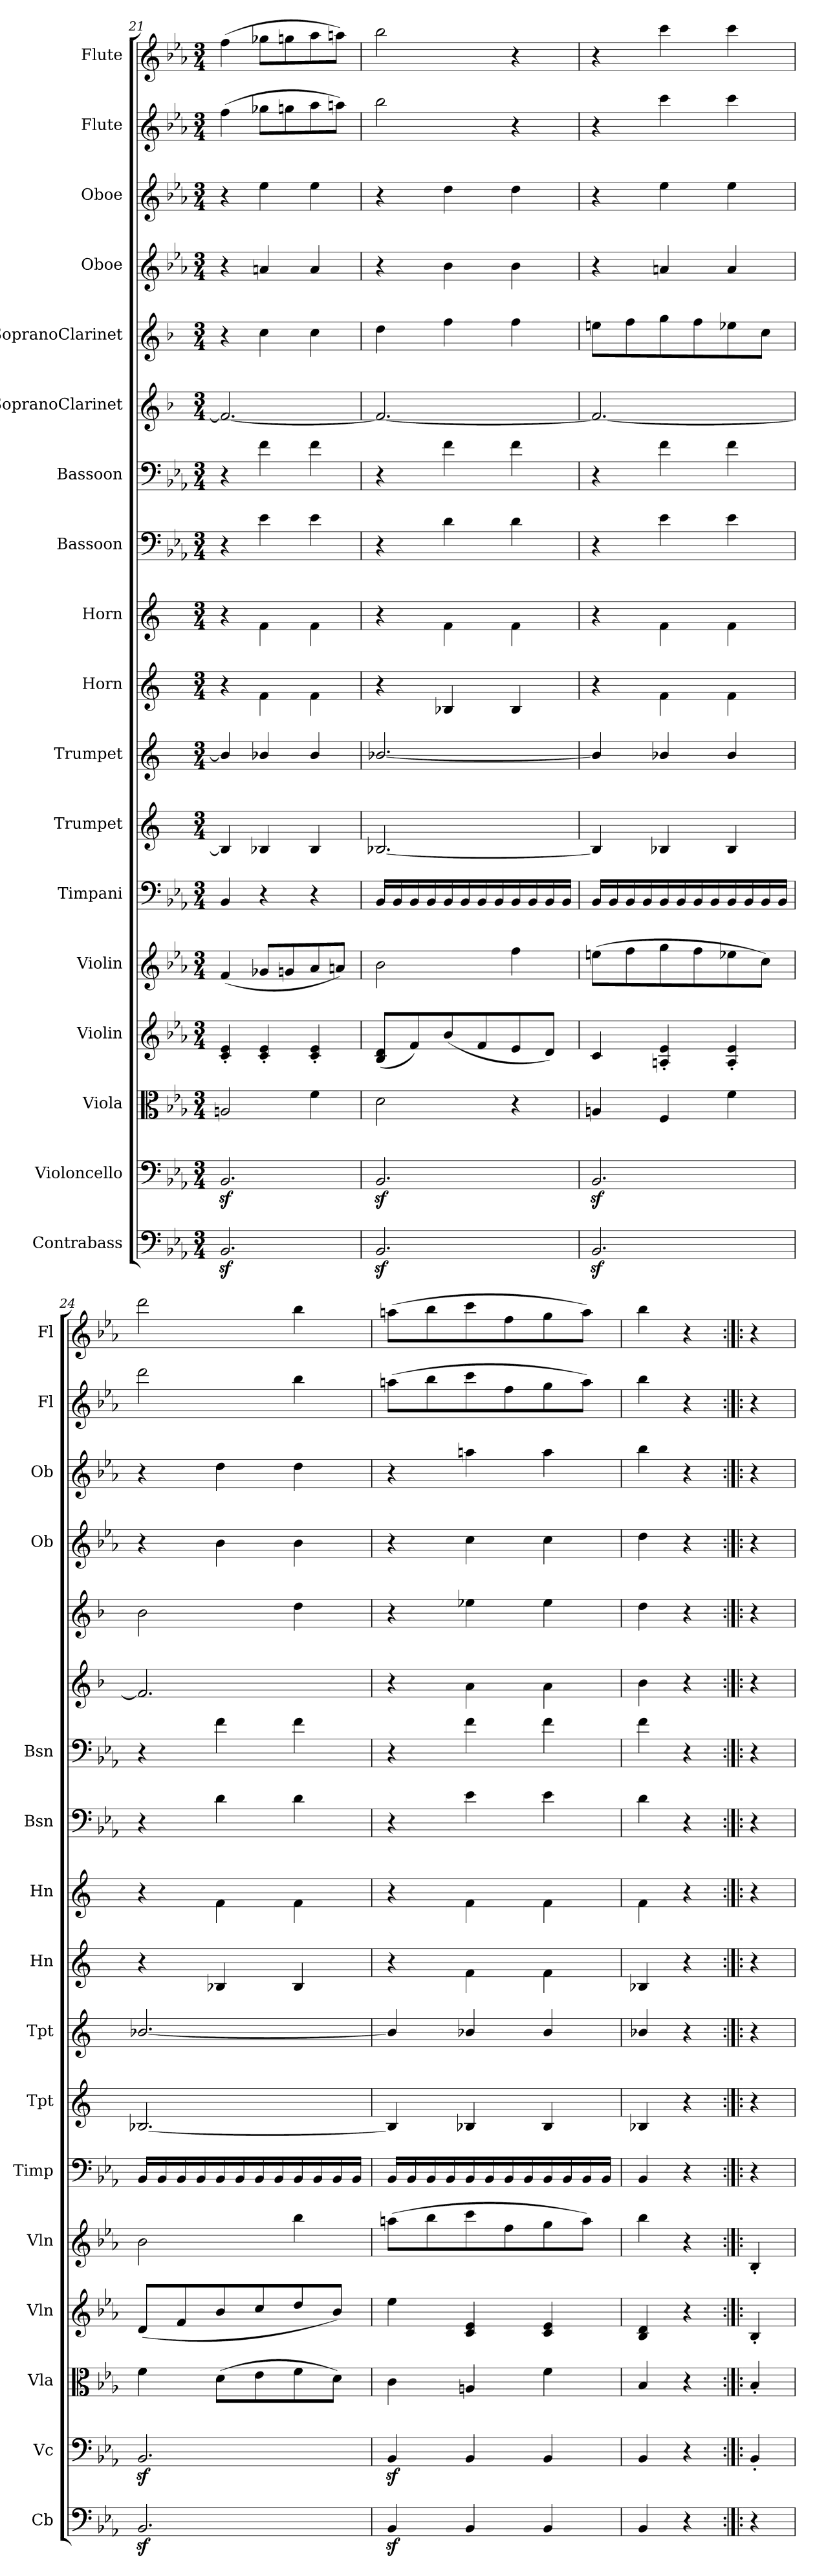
**kern	**kern	**kern	**kern	**kern	**kern	**kern	**kern	**kern	**kern	**kern	**kern	**kern	**kern	**kern	**kern	**kern	**kern
*part18	*part17	*part16	*part15	*part14	*part13	*part12	*part11	*part10	*part9	*part8	*part7	*part6	*part5	*part4	*part3	*part2	*part1
*staff18	*staff17	*staff16	*staff15	*staff14	*staff13	*staff12	*staff11	*staff10	*staff9	*staff8	*staff7	*staff6	*staff5	*staff4	*staff3	*staff2	*staff1
*I"Contrabass	*I"Violoncello	*I"Viola	*I"Violin	*I"Violin	*I"Timpani	*I"Trumpet	*I"Trumpet	*I"Horn	*I"Horn	*I"Bassoon	*I"Bassoon	*I"SopranoClarinet	*I"SopranoClarinet	*I"Oboe	*I"Oboe	*I"Flute	*I"Flute
*I'Cb	*I'Vc	*I'Vla	*I'Vln	*I'Vln	*I'Timp	*I'Tpt	*I'Tpt	*I'Hn	*I'Hn	*I'Bsn	*I'Bsn	*	*	*I'Ob	*I'Ob	*I'Fl	*I'Fl
*clefF4	*clefF4	*clefC3	*clefG2	*clefG2	*clefF4	*clefG2	*clefG2	*clefG2	*clefG2	*clefF4	*clefF4	*clefG2	*clefG2	*clefG2	*clefG2	*clefG2	*clefG2
*k[b-e-a-]	*k[b-e-a-]	*k[b-e-a-]	*k[b-e-a-]	*k[b-e-a-]	*k[b-e-a-]	*k[]	*k[]	*k[]	*k[]	*k[b-e-a-]	*k[b-e-a-]	*k[b-]	*k[b-]	*k[b-e-a-]	*k[b-e-a-]	*k[b-e-a-]	*k[b-e-a-]
*M3/4	*M3/4	*M3/4	*M3/4	*M3/4	*M3/4	*M3/4	*M3/4	*M3/4	*M3/4	*M3/4	*M3/4	*M3/4	*M3/4	*M3/4	*M3/4	*M3/4	*M3/4
=21	=21	=21	=21	=21	=21	=21	=21	=21	=21	=21	=21	=21	=21	=21	=21	=21	=21
2.BB-z/	2.BB-z/	2An/	4c'/ 4e-'/	(4f/	4BB-/	4B-/]	4b-/]	4r	4r	4r	4r	2.f/_	4r	4r	4r	(4ff\	(4ff\
.	.	.	4c'/ 4e-'/	8g-X/L	4r	4B-X/	4b-X/	4f\	4f\	4e-\	4f\	.	4cc\	4an/	4ee-\	8gg-X\L	8gg-X\L
.	.	.	.	8gn/	.	.	.	.	.	.	.	.	.	.	.	8ggn\	8ggn\
.	.	4f\	4c'/ 4e-'/	8a-/	4r	4B-/	4b-/	4f\	4f\	4e-\	4f\	.	4cc\	4a/	4ee-\	8aa-\	8aa-\
.	.	.	.	8an/J)	.	.	.	.	.	.	.	.	.	.	.	8aan\J)	8aan\J)
=22	=22	=22	=22	=22	=22	=22	=22	=22	=22	=22	=22	=22	=22	=22	=22	=22	=22
2.BB-z/	2.BB-z/	2d\	(8B-/ 8d/L	2b-\	16BB-/LL	[2.B-X/	[2.b-X/	4r	4r	4r	4r	2.f/_	4dd\	4r	4r	2bb-\	2bb-\
.	.	.	.	.	16BB-/	.	.	.	.	.	.	.	.	.	.	.	.
.	.	.	8f/)	.	16BB-/	.	.	.	.	.	.	.	.	.	.	.	.
.	.	.	.	.	16BB-/	.	.	.	.	.	.	.	.	.	.	.	.
.	.	.	(8b-/	.	16BB-/	.	.	4B-X/	4f\	4d\	4f\	.	4ff\	4b-\	4dd\	.	.
.	.	.	.	.	16BB-/	.	.	.	.	.	.	.	.	.	.	.	.
.	.	.	8f/	.	16BB-/	.	.	.	.	.	.	.	.	.	.	.	.
.	.	.	.	.	16BB-/	.	.	.	.	.	.	.	.	.	.	.	.
.	.	4r	8e-/	4ff\	16BB-/	.	.	4B-/	4f\	4d\	4f\	.	4ff\	4b-\	4dd\	4r	4r
.	.	.	.	.	16BB-/	.	.	.	.	.	.	.	.	.	.	.	.
.	.	.	8d/J)	.	16BB-/	.	.	.	.	.	.	.	.	.	.	.	.
.	.	.	.	.	16BB-/JJ	.	.	.	.	.	.	.	.	.	.	.	.
=23	=23	=23	=23	=23	=23	=23	=23	=23	=23	=23	=23	=23	=23	=23	=23	=23	=23
2.BB-z/	2.BB-z/	4An/	4c/	(8een\L	16BB-/LL	4B-/]	4b-/]	4r	4r	4r	4r	2.f/_	8een\L	4r	4r	4r	4r
.	.	.	.	.	16BB-/	.	.	.	.	.	.	.	.	.	.	.	.
.	.	.	.	8ff\	16BB-/	.	.	.	.	.	.	.	8ff\	.	.	.	.
.	.	.	.	.	16BB-/	.	.	.	.	.	.	.	.	.	.	.	.
.	.	4F/	4An'/ 4e-'/	8gg\	16BB-/	4B-X/	4b-X/	4f\	4f\	4e-\	4f\	.	8gg\	4an/	4ee-\	4ccc\	4ccc\
.	.	.	.	.	16BB-/	.	.	.	.	.	.	.	.	.	.	.	.
.	.	.	.	8ff\	16BB-/	.	.	.	.	.	.	.	8ff\	.	.	.	.
.	.	.	.	.	16BB-/	.	.	.	.	.	.	.	.	.	.	.	.
.	.	4f\	4A'/ 4e-'/	8ee-X\	16BB-/	4B-/	4b-/	4f\	4f\	4e-\	4f\	.	8ee-X\	4a/	4ee-\	4ccc\	4ccc\
.	.	.	.	.	16BB-/	.	.	.	.	.	.	.	.	.	.	.	.
.	.	.	.	8cc\J)	16BB-/	.	.	.	.	.	.	.	8cc\J	.	.	.	.
.	.	.	.	.	16BB-/JJ	.	.	.	.	.	.	.	.	.	.	.	.
=24	=24	=24	=24	=24	=24	=24	=24	=24	=24	=24	=24	=24	=24	=24	=24	=24	=24
2.BB-z/	2.BB-z/	4f\	(8d/L	2b-\	16BB-/LL	[2.B-X/	[2.b-X/	4r	4r	4r	4r	2.f/]	2b-\	4r	4r	2ddd\	2ddd\
.	.	.	.	.	16BB-/	.	.	.	.	.	.	.	.	.	.	.	.
.	.	.	8f/	.	16BB-/	.	.	.	.	.	.	.	.	.	.	.	.
.	.	.	.	.	16BB-/	.	.	.	.	.	.	.	.	.	.	.	.
.	.	(8d\L	8b-/	.	16BB-/	.	.	4B-X/	4f\	4d\	4f\	.	.	4b-\	4dd\	.	.
.	.	.	.	.	16BB-/	.	.	.	.	.	.	.	.	.	.	.	.
.	.	8e-\	8cc/	.	16BB-/	.	.	.	.	.	.	.	.	.	.	.	.
.	.	.	.	.	16BB-/	.	.	.	.	.	.	.	.	.	.	.	.
.	.	8f\	8dd/	4bb-\	16BB-/	.	.	4B-/	4f\	4d\	4f\	.	4dd\	4b-\	4dd\	4bb-\	4bb-\
.	.	.	.	.	16BB-/	.	.	.	.	.	.	.	.	.	.	.	.
.	.	8d\J)	8b-/J)	.	16BB-/	.	.	.	.	.	.	.	.	.	.	.	.
.	.	.	.	.	16BB-/JJ	.	.	.	.	.	.	.	.	.	.	.	.
=25	=25	=25	=25	=25	=25	=25	=25	=25	=25	=25	=25	=25	=25	=25	=25	=25	=25
4BB-z/	4BB-z/	4c\	4ee-\	(8aan\L	16BB-/LL	4B-/]	4b-/]	4r	4r	4r	4r	4r	4r	4r	4r	(8aan\L	(8aan\L
.	.	.	.	.	16BB-/	.	.	.	.	.	.	.	.	.	.	.	.
.	.	.	.	8bb-\	16BB-/	.	.	.	.	.	.	.	.	.	.	8bb-\	8bb-\
.	.	.	.	.	16BB-/	.	.	.	.	.	.	.	.	.	.	.	.
4BB-/	4BB-/	4An/	4c/ 4e-/	8ccc\	16BB-/	4B-X/	4b-X/	4f\	4f\	4e-\	4f\	4a\	4ee-X\	4cc\	4aan\	8ccc\	8ccc\
.	.	.	.	.	16BB-/	.	.	.	.	.	.	.	.	.	.	.	.
.	.	.	.	8ff\	16BB-/	.	.	.	.	.	.	.	.	.	.	8ff\	8ff\
.	.	.	.	.	16BB-/	.	.	.	.	.	.	.	.	.	.	.	.
4BB-/	4BB-/	4f\	4c/ 4e-/	8gg\	16BB-/	4B-/	4b-/	4f\	4f\	4e-\	4f\	4a\	4ee-\	4cc\	4aa\	8gg\	8gg\
.	.	.	.	.	16BB-/	.	.	.	.	.	.	.	.	.	.	.	.
.	.	.	.	8aa\J)	16BB-/	.	.	.	.	.	.	.	.	.	.	8aa\J)	8aa\J)
.	.	.	.	.	16BB-/JJ	.	.	.	.	.	.	.	.	.	.	.	.
=26	=26	=26	=26	=26	=26	=26	=26	=26	=26	=26	=26	=26	=26	=26	=26	=26	=26
4BB-/	4BB-/	4B-/	4B-/ 4d/	4bb-\	4BB-/	4B-X/	4b-X/	4B-X/	4f\	4d\	4f\	4b-\	4dd\	4dd\	4bb-\	4bb-\	4bb-\
4r	4r	4r	4r	4r	4r	4r	4r	4r	4r	4r	4r	4r	4r	4r	4r	4r	4r
=:|!|:	=:|!|:	=:|!|:	=:|!|:	=:|!|:	=:|!|:	=:|!|:	=:|!|:	=:|!|:	=:|!|:	=:|!|:	=:|!|:	=:|!|:	=:|!|:	=:|!|:	=:|!|:	=:|!|:	=:|!|:
4r	4BB-'/	4B-'/	4B-'/	4B-'/	4r	4r	4r	4r	4r	4r	4r	4r	4r	4r	4r	4r	4r
=	=	=	=	=	=	=	=	=	=	=	=	=	=	=	=	=	=
*-	*-	*-	*-	*-	*-	*-	*-	*-	*-	*-	*-	*-	*-	*-	*-	*-	*-
